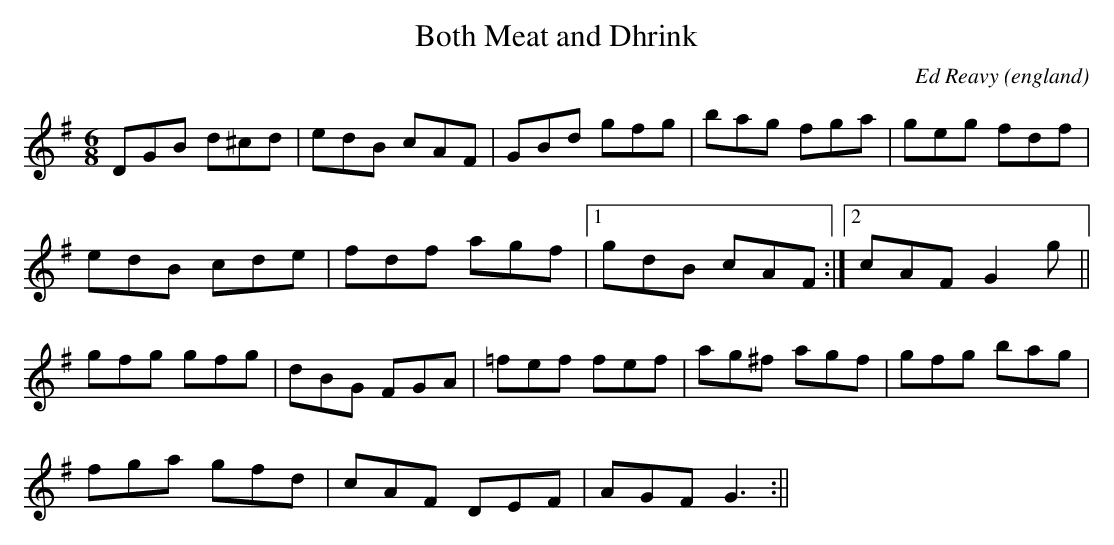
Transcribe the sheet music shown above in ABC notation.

X:1
T:Both Meat and Dhrink
O:england
C:Ed Reavy
M:6/8
L:1/8
K:G
DGB d^cd|edB cAF|GBd gfg|bag fga|geg fdf|
edB cde|fdf agf|1gdB cAF:|2cAF G2 g||
gfg gfg|dBG FGA|=fef fef|ag^f agf|gfg bag|
fga gfd|cAF DEF|AGF G3:||
